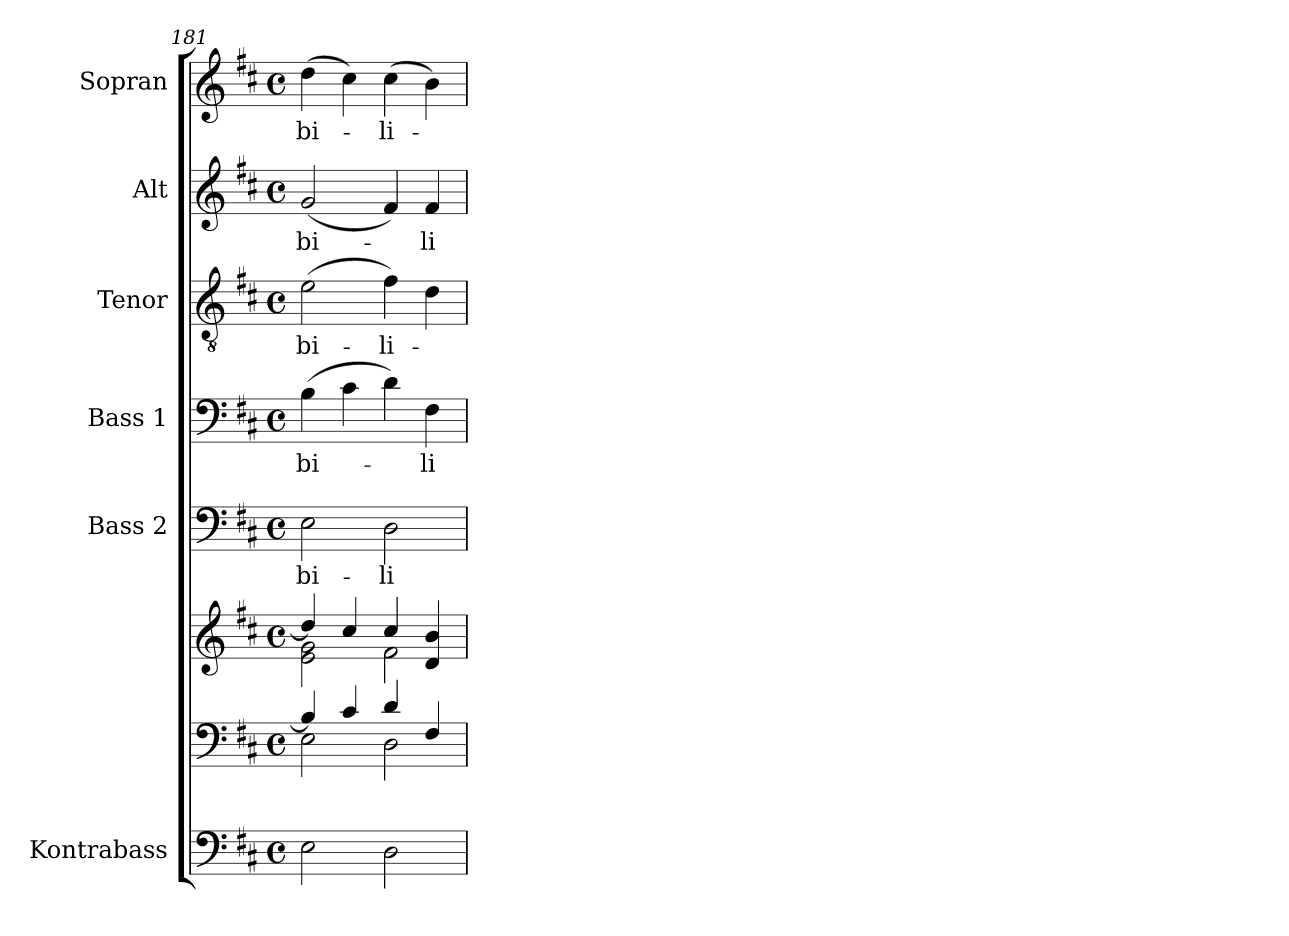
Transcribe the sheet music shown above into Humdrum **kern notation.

**kern	**kern	**kern	**kern	**text	**kern	**text	**kern	**text	**kern	**text	**kern	**text
*part7	*part6	*part6	*part5	*part5	*part4	*part4	*part3	*part3	*part2	*part2	*part1	*part1
*staff8	*staff7	*staff6	*staff5	*staff5	*staff4	*staff4	*staff3	*staff3	*staff2	*staff2	*staff1	*staff1
*I"Kontrabass	*	*	*I"Bass 2	*	*I"Bass 1	*	*I"Tenor	*	*I"Alt	*	*I"Sopran	*
*I'Kb.	*	*	*I'B. 2	*	*I'B. 1	*	*I'T.	*	*I'A.	*	*I'S.	*
*clefF4	*clefF4	*clefG2	*clefF4	*	*clefF4	*	*clefGv2	*	*clefG2	*	*clefG2	*
*ITrd7c12	*	*	*	*	*	*	*	*	*	*	*	*
*k[f#c#]	*k[f#c#]	*k[f#c#]	*k[f#c#]	*	*k[f#c#]	*	*k[f#c#]	*	*k[f#c#]	*	*k[f#c#]	*
*D:	*D:	*D:	*D:	*	*D:	*	*D:	*	*D:	*	*D:	*
*M4/4	*M4/4	*M4/4	*M4/4	*	*M4/4	*	*M4/4	*	*M4/4	*	*M4/4	*
*met(c)	*met(c)	*met(c)	*met(c)	*	*met(c)	*	*met(c)	*	*met(c)	*	*met(c)	*
=181	=181	=181	=181	=181	=181	=181	=181	=181	=181	=181	=181	=181
*	*^	*^	*	*	*	*	*	*	*	*	*	*
!	!	!	!	!	!	!LO:LY:b	!	!LO:LY:b	!	!LO:LY:b	!	!LO:LY:b	!	!LO:LY:b
2EE\	4B/]	2E\	4dd/]	2e\ 2g\	2E\	-bi-	(>4B\	-bi-	(>2e\	-bi-	(<2g/	-bi-	(>4dd\	-bi-
.	4c#/	.	4cc#/	.	.	.	4c#\	.	.	.	.	.	4cc#\)	.
!	!	!	!	!	!	!LO:LY:b	!	!	!	!LO:LY:b	!	!	!	!LO:LY:b
2DD\	4d/	2D\	4cc#/	2f#\	2D\	-li-	4d\)	.	4f#\)	-li-	4f#/)	.	(>4cc#\	-li-
!	!	!	!	!	!	!	!	!LO:LY:b	!	!	!	!LO:LY:b	!	!
.	4F#/	.	4d/ 4b/	.	.	.	4F#\	-li-	4d\	.	4f#/	-li-	4b\)	.
*	*v	*v	*	*	*	*	*	*	*	*	*	*	*	*
*	*	*v	*v	*	*	*	*	*	*	*	*	*	*
=	=	=	=	=	=	=	=	=	=	=	=	=
*-	*-	*-	*-	*-	*-	*-	*-	*-	*-	*-	*-	*-
